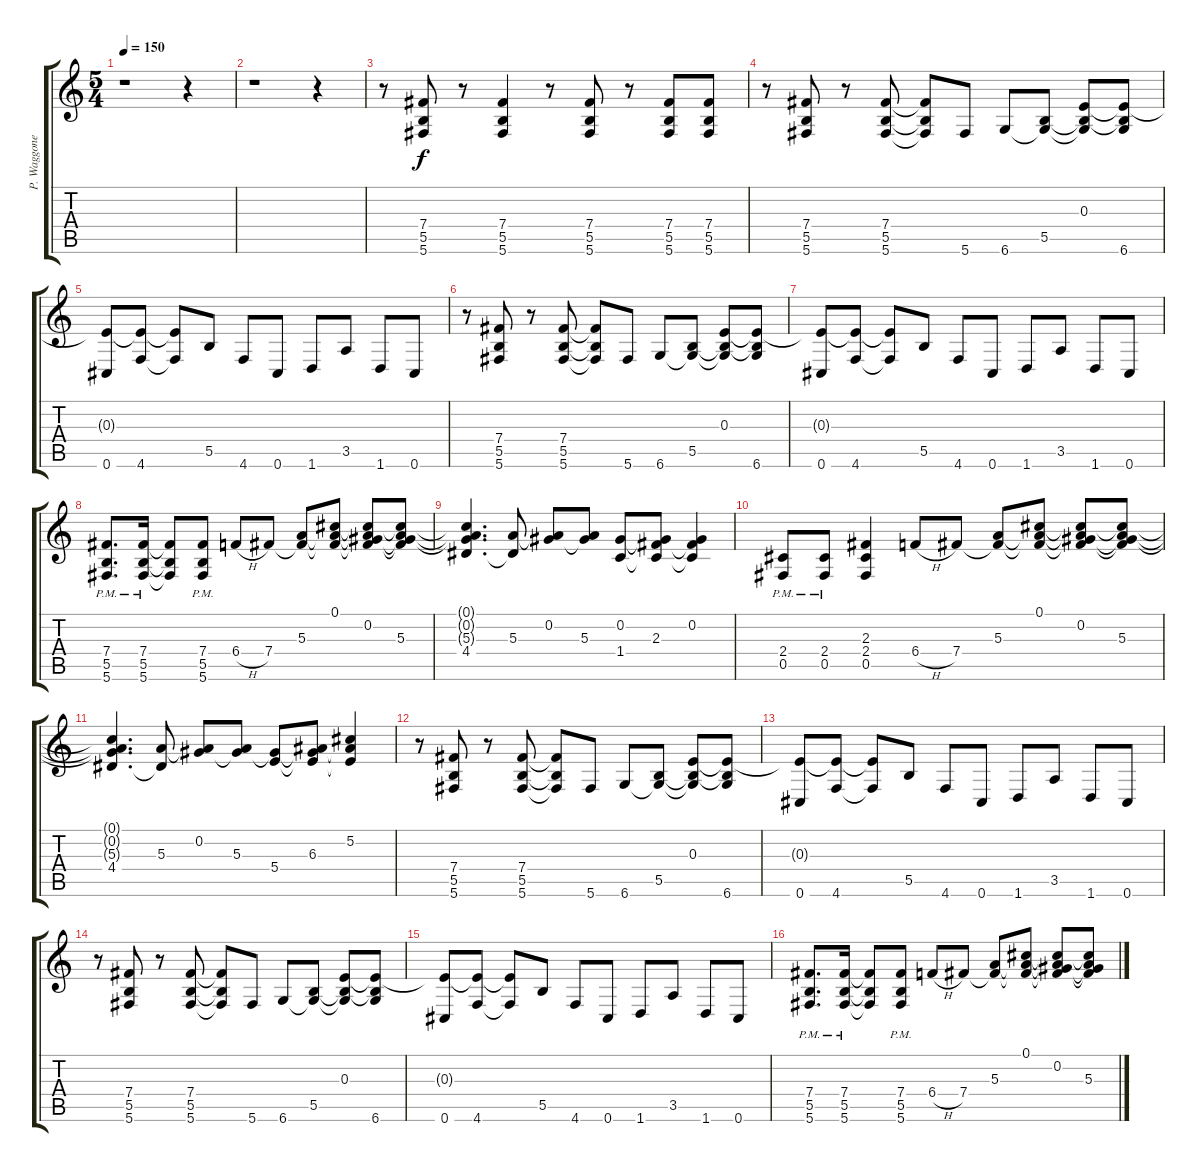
\track ("P. Waggoner Gtr." "P. Waggone") {instrument distortionguitar}
\staff {score tabs}
\tuning (Db4 Ab3 E3 B2 Gb2 Db2) {hide}
\ts (5 4)
\tempo 150
\clef g2
\ks c
r.1{dy f} r.4 |
r.1 r.4 |
r.8{volume 16} (7.4 5.5 5.6).8 r.8 (7.4 5.5 5.6).4 r.8 (7.4 5.5 5.6).8 r.8 (7.4 5.5 5.6).8 (7.4 5.5 5.6).8 |
r.8 (7.4 5.5 5.6).8 r.8 (7.4 5.5 5.6).8 (7.4{t} 5.5{t} 5.6{t}).8 5.6.8 6.6.8 (5.5 6.6{t}).8 (0.3 5.5{t} 6.6{t}).8 (0.3{t} 5.5{t} 6.6).8 |
(0.3{t} 0.6).8 (0.3{t} 4.6).8 (0.3{t} 4.6{t}).8 5.5.8 4.6.8 0.6.8 1.6.8 3.5.8 1.6.8 0.6.8 |
r.8 (7.4 5.5 5.6).8 r.8 (7.4 5.5 5.6).8 (7.4{t} 5.5{t} 5.6{t}).8 5.6.8 6.6.8 (5.5 6.6{t}).8 (0.3 5.5{t} 6.6{t}).8 (0.3{t} 5.5{t} 6.6).8 |
(0.3{t} 0.6).8 (0.3{t} 4.6).8 (0.3{t} 4.6{t}).8 5.5.8 4.6.8 0.6.8 1.6.8 3.5.8 1.6.8 0.6.8 |
(7.4{pm} 5.5{pm} 5.6{pm}).8{d} (7.4{pm} 5.5{pm} 5.6{pm}).16 (7.4{t} 5.5{t} 5.6{t}).8 (7.4{pm} 5.5{pm} 5.6{pm}).8 6.4{h}.8 7.4.8 (5.3 7.4{t}).8 (0.1 5.3{t} 7.4{t}).8 (0.1{t} 0.2 5.3{t} 7.4{t}).8 (0.1{t} 0.2{t} 5.3 7.4{t}).8 |
(0.1{t} 0.2{t} 5.3{t} 4.4).4{d} (5.3 4.4{t}).8 (0.2 5.3{t}).8 (0.2{t} 5.3).8 (0.2 1.4).8 (0.2{t} 2.3 1.4{t}).8 (0.2 2.3{t} 1.4{t}).4 |
(2.4{pm} 0.5{pm}).8 (2.4{pm} 0.5{pm}).8 (2.3 2.4 0.5).4 6.4{h}.8 7.4.8 (5.3 7.4{t}).8 (0.1 5.3{t} 7.4{t}).8 (0.1{t} 0.2 5.3{t} 7.4{t}).8 (0.1{t} 0.2{t} 5.3 7.4{t}).8 |
(0.1{t} 0.2{t} 5.3{t} 4.4).4{d} (5.3 4.4{t}).8 (0.2 5.3{t}).8 (0.2{t} 5.3).8 (0.2{t} 5.4).8 (0.2{t} 6.3 5.4{t}).8 (5.2 6.3{t} 5.4{t}).4 |
r.8 (7.4 5.5 5.6).8 r.8 (7.4 5.5 5.6).8 (7.4{t} 5.5{t} 5.6{t}).8 5.6.8 6.6.8 (5.5 6.6{t}).8 (0.3 5.5{t} 6.6{t}).8 (0.3{t} 5.5{t} 6.6).8 |
(0.3{t} 0.6).8 (0.3{t} 4.6).8 (0.3{t} 4.6{t}).8 5.5.8 4.6.8 0.6.8 1.6.8 3.5.8 1.6.8 0.6.8 |
r.8 (7.4 5.5 5.6).8 r.8 (7.4 5.5 5.6).8 (7.4{t} 5.5{t} 5.6{t}).8 5.6.8 6.6.8 (5.5 6.6{t}).8 (0.3 5.5{t} 6.6{t}).8 (0.3{t} 5.5{t} 6.6).8 |
(0.3{t} 0.6).8 (0.3{t} 4.6).8 (0.3{t} 4.6{t}).8 5.5.8 4.6.8 0.6.8 1.6.8 3.5.8 1.6.8 0.6.8 |
(7.4{pm} 5.5{pm} 5.6{pm}).8{d} (7.4{pm} 5.5{pm} 5.6{pm}).16 (7.4{t} 5.5{t} 5.6{t}).8 (7.4{pm} 5.5{pm} 5.6{pm}).8 6.4{h}.8 7.4.8 (5.3 7.4{t}).8 (0.1 5.3{t} 7.4{t}).8 (0.1{t} 0.2 5.3{t} 7.4{t}).8 (0.1{t} 0.2{t} 5.3 7.4{t}).8
